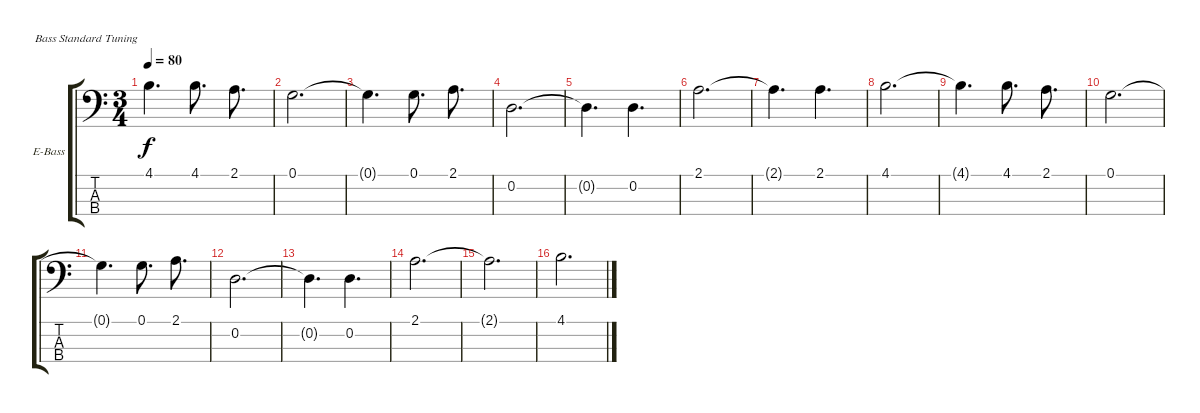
\bracketExtendMode groupsimilarinstruments
\firstSystemTrackNameOrientation horizontal
\otherSystemsTrackNameOrientation horizontal
\track ("Фон" "E-Bass") {instrument electricbassfinger}
\staff {score tabs}
\tuning (G2 D2 A1 E1)
\ts (3 4)
\tempo 80
\clef f4
\scale
0.333333
\ks c
4.1{t}.4{d dy f} 4.1.8{d} 2.1.8{d} |
\scale
0.333333 0.1.2{d} |
\scale
0.333333 0.1{t}.4{d} 0.1.8{d} 2.1.8{d} |
\scale
0.333333 0.2.2{d} |
\scale
0.333333 0.2{t}.4{d} 0.2.4{d} |
\scale
0.333333 2.1.2{d} |
\scale
0.333333 2.1{t}.4{d} 2.1.4{d} |
\scale
0.333333 4.1.2{d} |
\scale
0.333333 4.1{t}.4{d} 4.1.8{d} 2.1.8{d} |
\scale
0.333333 0.1.2{d} |
\scale
0.333333 0.1{t}.4{d} 0.1.8{d} 2.1.8{d} |
\scale
0.333333 0.2.2{d} |
\scale
0.333333 0.2{t}.4{d} 0.2.4{d} |
\scale
0.333333 2.1.2{d} |
\scale
0.333333 2.1{t}.2{d} |
\scale
0.333333 4.1.2{d}
